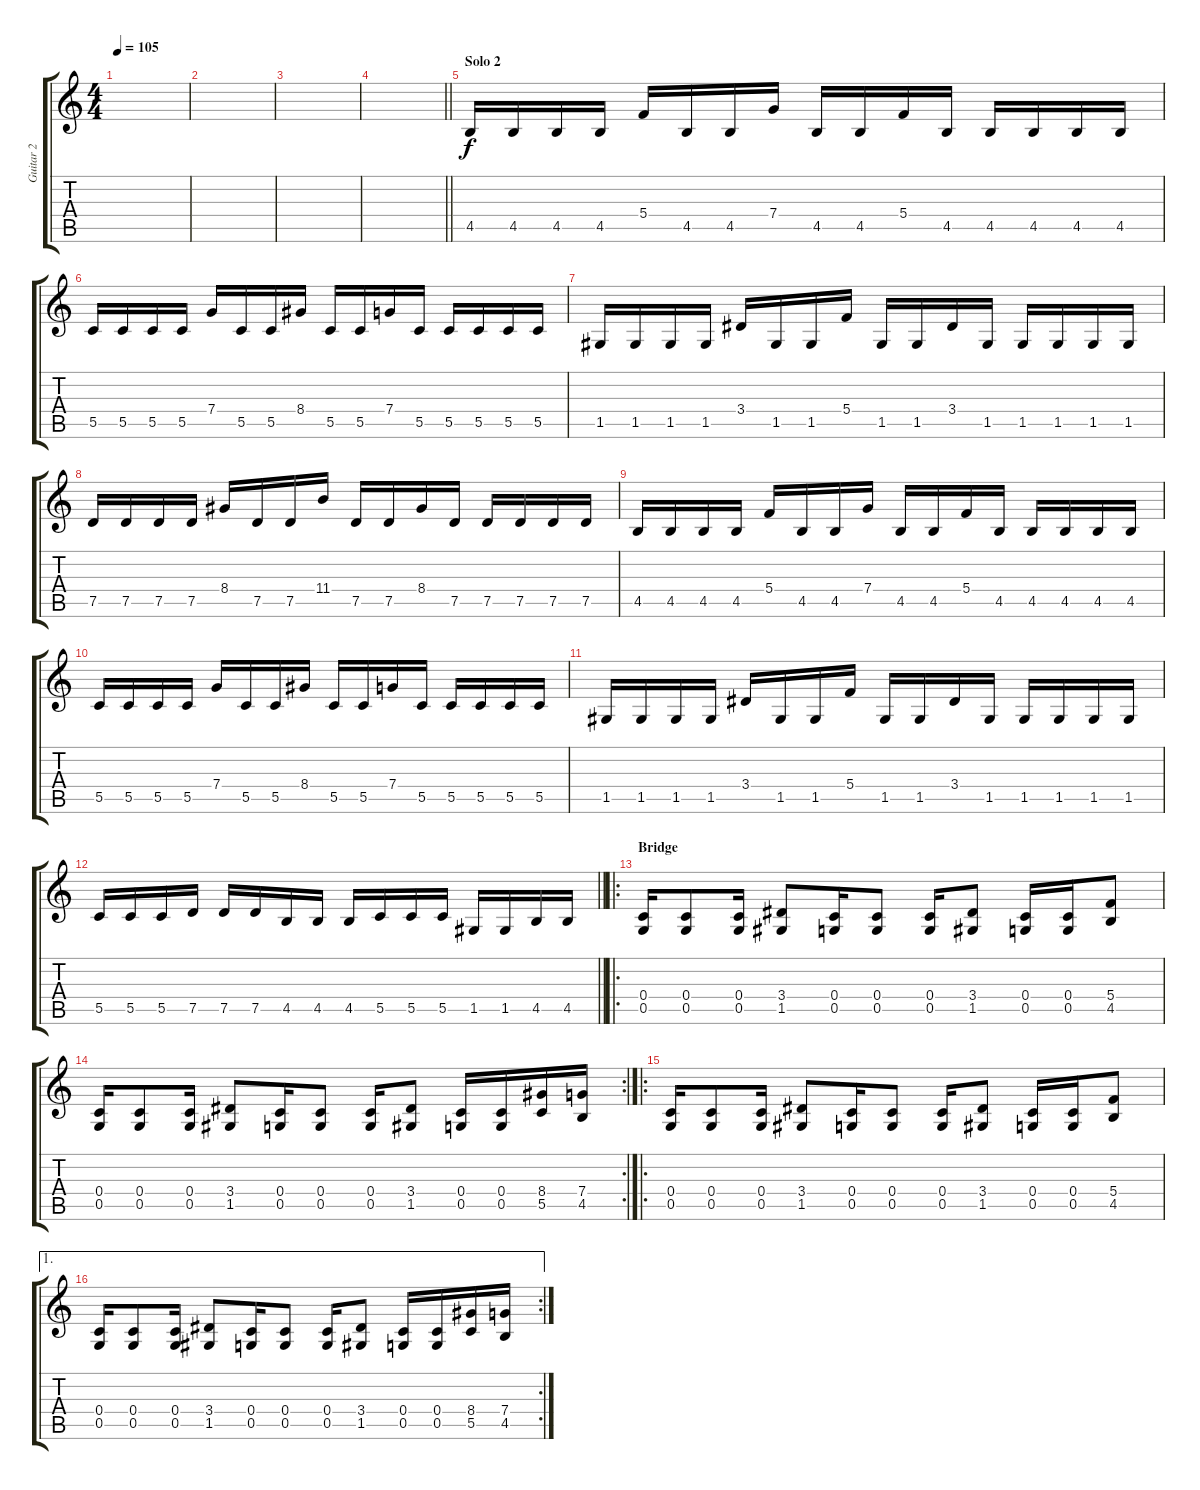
\track ("Guitar 2" "Guitar 2") {instrument distortionguitar}
\staff {score tabs}
\tuning (D4 A3 F3 C3 G2 D2) {hide}
\ts (4 4)
\tempo 105
\clef g2
\ks c
|
|
|
\barLineRight lightlight
|
\section ("" "Solo 2")
4.5.16 4.5.16 4.5.16 4.5.16 5.4.16 4.5.16 4.5.16 7.4.16 4.5.16 4.5.16 5.4.16 4.5.16 4.5.16 4.5.16 4.5.16 4.5.16 |
5.5.16 5.5.16 5.5.16 5.5.16 7.4.16 5.5.16 5.5.16 8.4.16 5.5.16 5.5.16 7.4.16 5.5.16 5.5.16 5.5.16 5.5.16 5.5.16 |
1.5.16 1.5.16 1.5.16 1.5.16 3.4.16 1.5.16 1.5.16 5.4.16 1.5.16 1.5.16 3.4.16 1.5.16 1.5.16 1.5.16 1.5.16 1.5.16 |
7.5.16 7.5.16 7.5.16 7.5.16 8.4.16 7.5.16 7.5.16 11.4.16 7.5.16 7.5.16 8.4.16 7.5.16 7.5.16 7.5.16 7.5.16 7.5.16 |
4.5.16 4.5.16 4.5.16 4.5.16 5.4.16 4.5.16 4.5.16 7.4.16 4.5.16 4.5.16 5.4.16 4.5.16 4.5.16 4.5.16 4.5.16 4.5.16 |
5.5.16 5.5.16 5.5.16 5.5.16 7.4.16 5.5.16 5.5.16 8.4.16 5.5.16 5.5.16 7.4.16 5.5.16 5.5.16 5.5.16 5.5.16 5.5.16 |
1.5.16 1.5.16 1.5.16 1.5.16 3.4.16 1.5.16 1.5.16 5.4.16 1.5.16 1.5.16 3.4.16 1.5.16 1.5.16 1.5.16 1.5.16 1.5.16 |
\barLineRight lightlight
5.5.16 5.5.16 5.5.16 7.5.16 7.5.16 7.5.16 4.5.16 4.5.16 4.5.16 5.5.16 5.5.16 5.5.16 1.5.16 1.5.16 4.5.16 4.5.16 |
\ro
\section ("" "Bridge")
(0.4 0.5).16 (0.4 0.5).8 (0.4 0.5).16 (3.4 1.5).8 (0.4 0.5).16 (0.4 0.5).8 (0.4 0.5).16 (3.4 1.5).8 (0.4 0.5).16 (0.4 0.5).16 (5.4 4.5).8 |
\rc 2
(0.4 0.5).16 (0.4 0.5).8 (0.4 0.5).16 (3.4 1.5).8 (0.4 0.5).16 (0.4 0.5).8 (0.4 0.5).16 (3.4 1.5).8 (0.4 0.5).16 (0.4 0.5).16 (8.4 5.5).16 (7.4 4.5).16 |
\ro
(0.4 0.5).16 (0.4 0.5).8 (0.4 0.5).16 (3.4 1.5).8 (0.4 0.5).16 (0.4 0.5).8 (0.4 0.5).16 (3.4 1.5).8 (0.4 0.5).16 (0.4 0.5).16 (5.4 4.5).8 |
\ae 1
\rc 2
(0.4 0.5).16 (0.4 0.5).8 (0.4 0.5).16 (3.4 1.5).8 (0.4 0.5).16 (0.4 0.5).8 (0.4 0.5).16 (3.4 1.5).8 (0.4 0.5).16 (0.4 0.5).16 (8.4 5.5).16 (7.4 4.5).16
